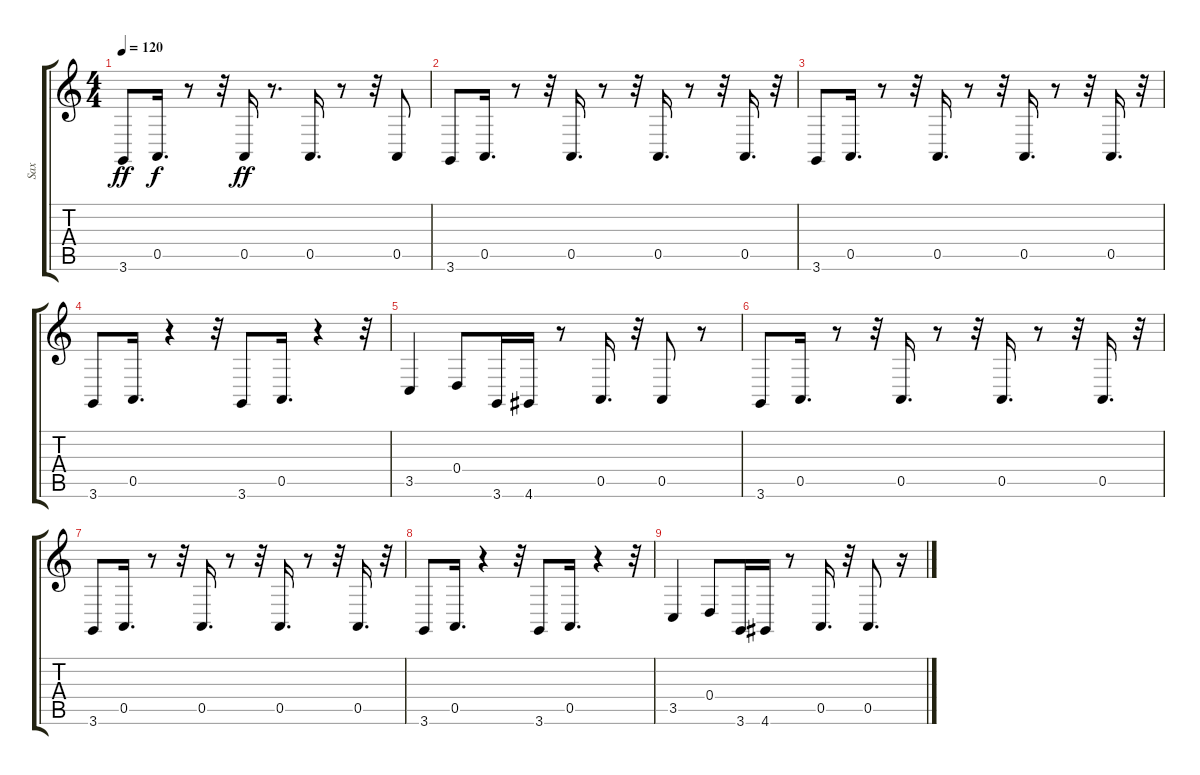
\track ("Sax" "Sax") {instrument baritonesax}
\staff {score tabs}
\tuning (E4 B3 G3 D3 A2 E2) {hide}
\ts (4 4)
\tempo 120
\clef g2
\ks c
3.6.8{dy ff} 0.5.16{d dy f} r.8 r.32 0.5.16{dy ff} r.8{d} 0.5.16{d} r.8 r.32 0.5.8 |
3.6.8 0.5.16{d} r.8 r.32 0.5.16{d} r.8 r.32 0.5.16{d} r.8 r.32 0.5.16{d} r.32 |
3.6.8 0.5.16{d} r.8 r.32 0.5.16{d} r.8 r.32 0.5.16{d} r.8 r.32 0.5.16{d} r.32 |
3.6.8 0.5.16{d} r.4 r.32 3.6.8 0.5.16{d} r.4 r.32 |
3.5.4 0.4.8 3.6.16 4.6.16 r.8 0.5.16{d} r.32 0.5.8 r.8 |
3.6.8 0.5.16{d} r.8 r.32 0.5.16{d} r.8 r.32 0.5.16{d} r.8 r.32 0.5.16{d} r.32 |
3.6.8 0.5.16{d} r.8 r.32 0.5.16{d} r.8 r.32 0.5.16{d} r.8 r.32 0.5.16{d} r.32 |
3.6.8 0.5.16{d} r.4 r.32 3.6.8 0.5.16{d} r.4 r.32 |
3.5.4 0.4.8 3.6.16 4.6.16 r.8 0.5.16{d} r.32 0.5.8{d} r.16
